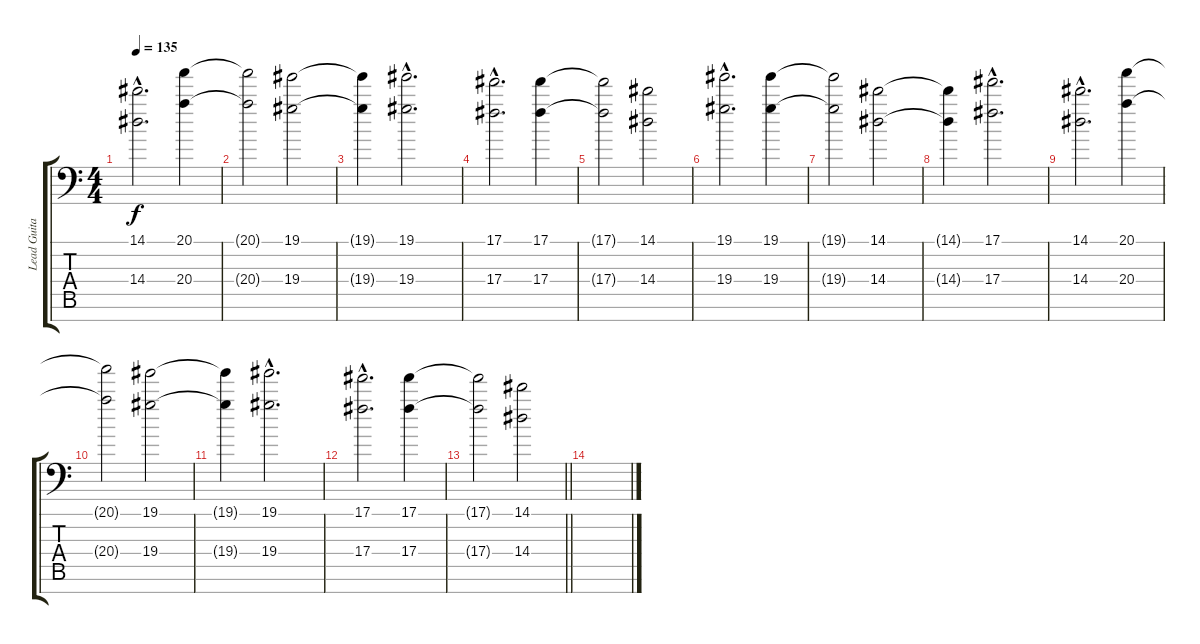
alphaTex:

\track ("Lead Guitar #1" "Lead Guita") {instrument distortionguitar}
\staff {score tabs}
\tuning (Db4 Ab3 Eb3 Db3 Ab2 Eb2 Ab1) {hide}
\ts (4 4)
\tempo 135
\clef f4
\ks c
(14.1{hac} 14.4{hac}).2{d dy f} (20.1 20.4).4 |
(20.1{t} 20.4{t}).2 (19.1 19.4).2 |
(19.1{t} 19.4{t}).4 (19.1{hac} 19.4{hac}).2{d} |
(17.1{hac} 17.4{hac}).2{d} (17.1 17.4).4 |
(17.1{t} 17.4{t}).2 (14.1 14.4).2 |
(19.1{hac} 19.4{hac}).2{d} (19.1 19.4).4 |
(19.1{t} 19.4{t}).2 (14.1 14.4).2 |
(14.1{t} 14.4{t}).4 (17.1{hac} 17.4{hac}).2{d} |
(14.1{hac} 14.4{hac}).2{d} (20.1 20.4).4 |
(20.1{t} 20.4{t}).2 (19.1 19.4).2 |
(19.1{t} 19.4{t}).4 (19.1{hac} 19.4{hac}).2{d} |
(17.1{hac} 17.4{hac}).2{d} (17.1 17.4).4 |
\barLineRight lightlight
(17.1{t} 17.4{t}).2 (14.1 14.4).2 |
\section ("" "")
